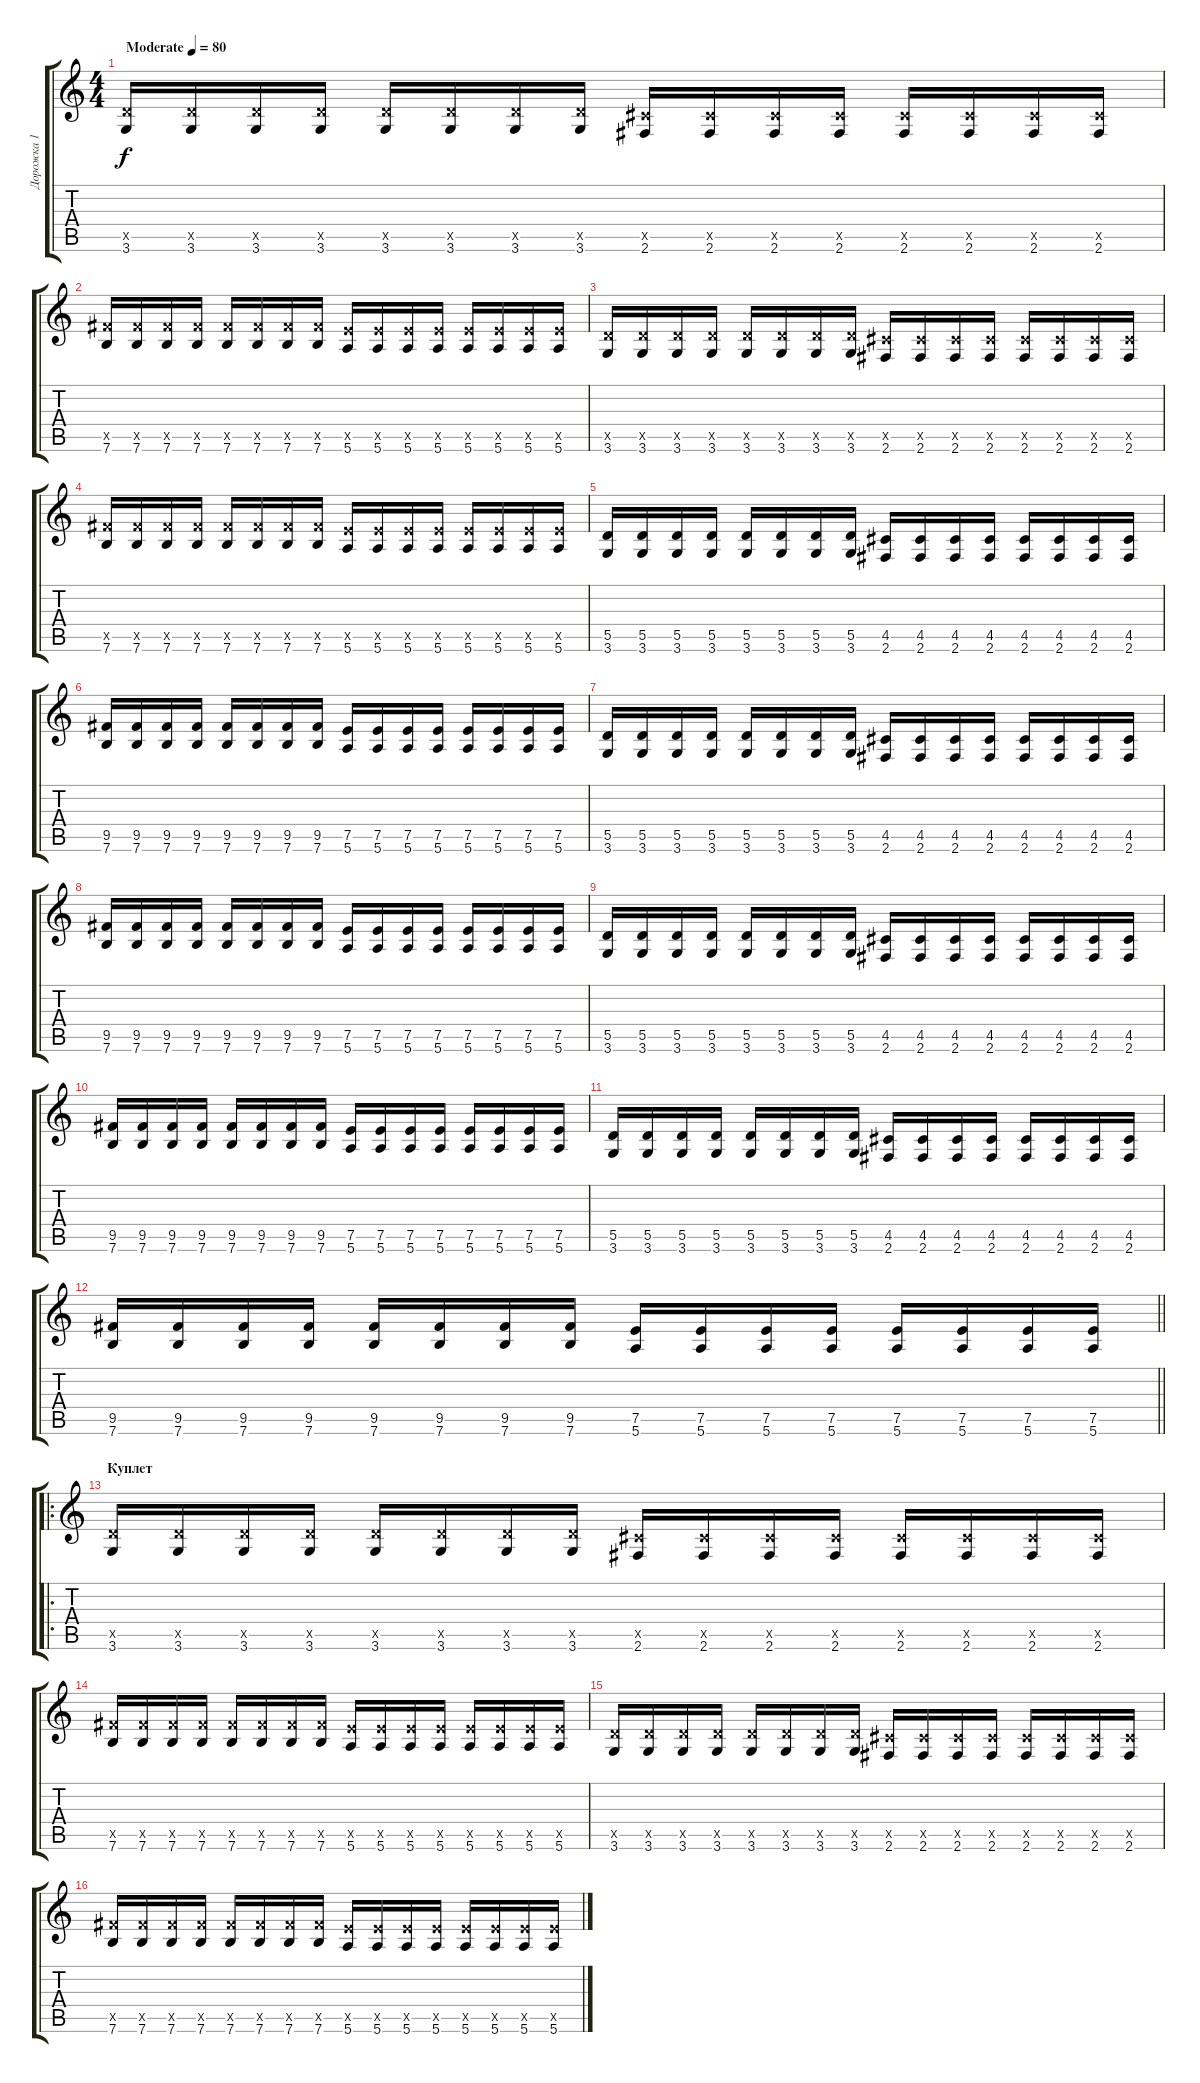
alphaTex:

\track ("Дорожка 1" "Дорожка 1") {instrument distortionguitar}
\staff {score tabs}
\tuning (E4 B3 G3 D3 A2 E2) {hide}
\ts (4 4)
\tempo (80 "Moderate")
\clef g2
\ks c
(5.5{x} 3.6).16{dy f instrument distortionguitar} (5.5{x} 3.6).16 (5.5{x} 3.6).16 (5.5{x} 3.6).16 (5.5{x} 3.6).16 (5.5{x} 3.6).16 (5.5{x} 3.6).16 (5.5{x} 3.6).16 (4.5{x} 2.6).16 (4.5{x} 2.6).16 (4.5{x} 2.6).16 (4.5{x} 2.6).16 (4.5{x} 2.6).16 (4.5{x} 2.6).16 (4.5{x} 2.6).16 (4.5{x} 2.6).16 |
(9.5{x} 7.6).16 (9.5{x} 7.6).16 (9.5{x} 7.6).16 (9.5{x} 7.6).16 (9.5{x} 7.6).16 (9.5{x} 7.6).16 (9.5{x} 7.6).16 (9.5{x} 7.6).16 (7.5{x} 5.6).16 (7.5{x} 5.6).16 (7.5{x} 5.6).16 (7.5{x} 5.6).16 (7.5{x} 5.6).16 (7.5{x} 5.6).16 (7.5{x} 5.6).16 (7.5{x} 5.6).16 |
(5.5{x} 3.6).16 (5.5{x} 3.6).16 (5.5{x} 3.6).16 (5.5{x} 3.6).16 (5.5{x} 3.6).16 (5.5{x} 3.6).16 (5.5{x} 3.6).16 (5.5{x} 3.6).16 (4.5{x} 2.6).16 (4.5{x} 2.6).16 (4.5{x} 2.6).16 (4.5{x} 2.6).16 (4.5{x} 2.6).16 (4.5{x} 2.6).16 (4.5{x} 2.6).16 (4.5{x} 2.6).16 |
(9.5{x} 7.6).16 (9.5{x} 7.6).16 (9.5{x} 7.6).16 (9.5{x} 7.6).16 (9.5{x} 7.6).16 (9.5{x} 7.6).16 (9.5{x} 7.6).16 (9.5{x} 7.6).16 (7.5{x} 5.6).16 (7.5{x} 5.6).16 (7.5{x} 5.6).16 (7.5{x} 5.6).16 (7.5{x} 5.6).16 (7.5{x} 5.6).16 (7.5{x} 5.6).16 (7.5{x} 5.6).16 |
(5.5 3.6).16 (5.5 3.6).16 (5.5 3.6).16 (5.5 3.6).16 (5.5 3.6).16 (5.5 3.6).16 (5.5 3.6).16 (5.5 3.6).16 (4.5 2.6).16 (4.5 2.6).16 (4.5 2.6).16 (4.5 2.6).16 (4.5 2.6).16 (4.5 2.6).16 (4.5 2.6).16 (4.5 2.6).16 |
(9.5 7.6).16 (9.5 7.6).16 (9.5 7.6).16 (9.5 7.6).16 (9.5 7.6).16 (9.5 7.6).16 (9.5 7.6).16 (9.5 7.6).16 (7.5 5.6).16 (7.5 5.6).16 (7.5 5.6).16 (7.5 5.6).16 (7.5 5.6).16 (7.5 5.6).16 (7.5 5.6).16 (7.5 5.6).16 |
(5.5 3.6).16 (5.5 3.6).16 (5.5 3.6).16 (5.5 3.6).16 (5.5 3.6).16 (5.5 3.6).16 (5.5 3.6).16 (5.5 3.6).16 (4.5 2.6).16 (4.5 2.6).16 (4.5 2.6).16 (4.5 2.6).16 (4.5 2.6).16 (4.5 2.6).16 (4.5 2.6).16 (4.5 2.6).16 |
(9.5 7.6).16 (9.5 7.6).16 (9.5 7.6).16 (9.5 7.6).16 (9.5 7.6).16 (9.5 7.6).16 (9.5 7.6).16 (9.5 7.6).16 (7.5 5.6).16 (7.5 5.6).16 (7.5 5.6).16 (7.5 5.6).16 (7.5 5.6).16 (7.5 5.6).16 (7.5 5.6).16 (7.5 5.6).16 |
(5.5 3.6).16 (5.5 3.6).16 (5.5 3.6).16 (5.5 3.6).16 (5.5 3.6).16 (5.5 3.6).16 (5.5 3.6).16 (5.5 3.6).16 (4.5 2.6).16 (4.5 2.6).16 (4.5 2.6).16 (4.5 2.6).16 (4.5 2.6).16 (4.5 2.6).16 (4.5 2.6).16 (4.5 2.6).16 |
(9.5 7.6).16 (9.5 7.6).16 (9.5 7.6).16 (9.5 7.6).16 (9.5 7.6).16 (9.5 7.6).16 (9.5 7.6).16 (9.5 7.6).16 (7.5 5.6).16 (7.5 5.6).16 (7.5 5.6).16 (7.5 5.6).16 (7.5 5.6).16 (7.5 5.6).16 (7.5 5.6).16 (7.5 5.6).16 |
(5.5 3.6).16 (5.5 3.6).16 (5.5 3.6).16 (5.5 3.6).16 (5.5 3.6).16 (5.5 3.6).16 (5.5 3.6).16 (5.5 3.6).16 (4.5 2.6).16 (4.5 2.6).16 (4.5 2.6).16 (4.5 2.6).16 (4.5 2.6).16 (4.5 2.6).16 (4.5 2.6).16 (4.5 2.6).16 |
\barLineRight lightlight
(9.5 7.6).16 (9.5 7.6).16 (9.5 7.6).16 (9.5 7.6).16 (9.5 7.6).16 (9.5 7.6).16 (9.5 7.6).16 (9.5 7.6).16 (7.5 5.6).16 (7.5 5.6).16 (7.5 5.6).16 (7.5 5.6).16 (7.5 5.6).16 (7.5 5.6).16 (7.5 5.6).16 (7.5 5.6).16 |
\ro
\section ("" "Куплет")
(5.5{x} 3.6).16 (5.5{x} 3.6).16 (5.5{x} 3.6).16 (5.5{x} 3.6).16 (5.5{x} 3.6).16 (5.5{x} 3.6).16 (5.5{x} 3.6).16 (5.5{x} 3.6).16 (4.5{x} 2.6).16 (4.5{x} 2.6).16 (4.5{x} 2.6).16 (4.5{x} 2.6).16 (4.5{x} 2.6).16 (4.5{x} 2.6).16 (4.5{x} 2.6).16 (4.5{x} 2.6).16 |
(9.5{x} 7.6).16 (9.5{x} 7.6).16 (9.5{x} 7.6).16 (9.5{x} 7.6).16 (9.5{x} 7.6).16 (9.5{x} 7.6).16 (9.5{x} 7.6).16 (9.5{x} 7.6).16 (7.5{x} 5.6).16 (7.5{x} 5.6).16 (7.5{x} 5.6).16 (7.5{x} 5.6).16 (7.5{x} 5.6).16 (7.5{x} 5.6).16 (7.5{x} 5.6).16 (7.5{x} 5.6).16 |
(5.5{x} 3.6).16 (5.5{x} 3.6).16 (5.5{x} 3.6).16 (5.5{x} 3.6).16 (5.5{x} 3.6).16 (5.5{x} 3.6).16 (5.5{x} 3.6).16 (5.5{x} 3.6).16 (4.5{x} 2.6).16 (4.5{x} 2.6).16 (4.5{x} 2.6).16 (4.5{x} 2.6).16 (4.5{x} 2.6).16 (4.5{x} 2.6).16 (4.5{x} 2.6).16 (4.5{x} 2.6).16 |
(9.5{x} 7.6).16 (9.5{x} 7.6).16 (9.5{x} 7.6).16 (9.5{x} 7.6).16 (9.5{x} 7.6).16 (9.5{x} 7.6).16 (9.5{x} 7.6).16 (9.5{x} 7.6).16 (7.5{x} 5.6).16 (7.5{x} 5.6).16 (7.5{x} 5.6).16 (7.5{x} 5.6).16 (7.5{x} 5.6).16 (7.5{x} 5.6).16 (7.5{x} 5.6).16 (7.5{x} 5.6).16
